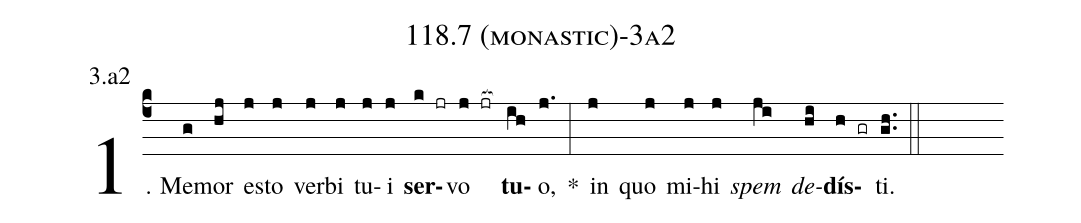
name: 118.7 (monastic)-3a2;
annotation: 3.a2;
%%
(c4)1. Me(g)mor(hj) es(j)to(j) ver(j)bi(j) tu(j)i(j) <b>ser</b>(k jr)vo(j jr[ocb:1{]) <b>tu</b>(ih[ocb:0}])o,(j.) *(:) in(j) quo(j) mi(j)hi(j) <i>spem</i>(ji) <i>de</i>(hi)<b>dís</b>(h gr)ti.(gh..) (::)
